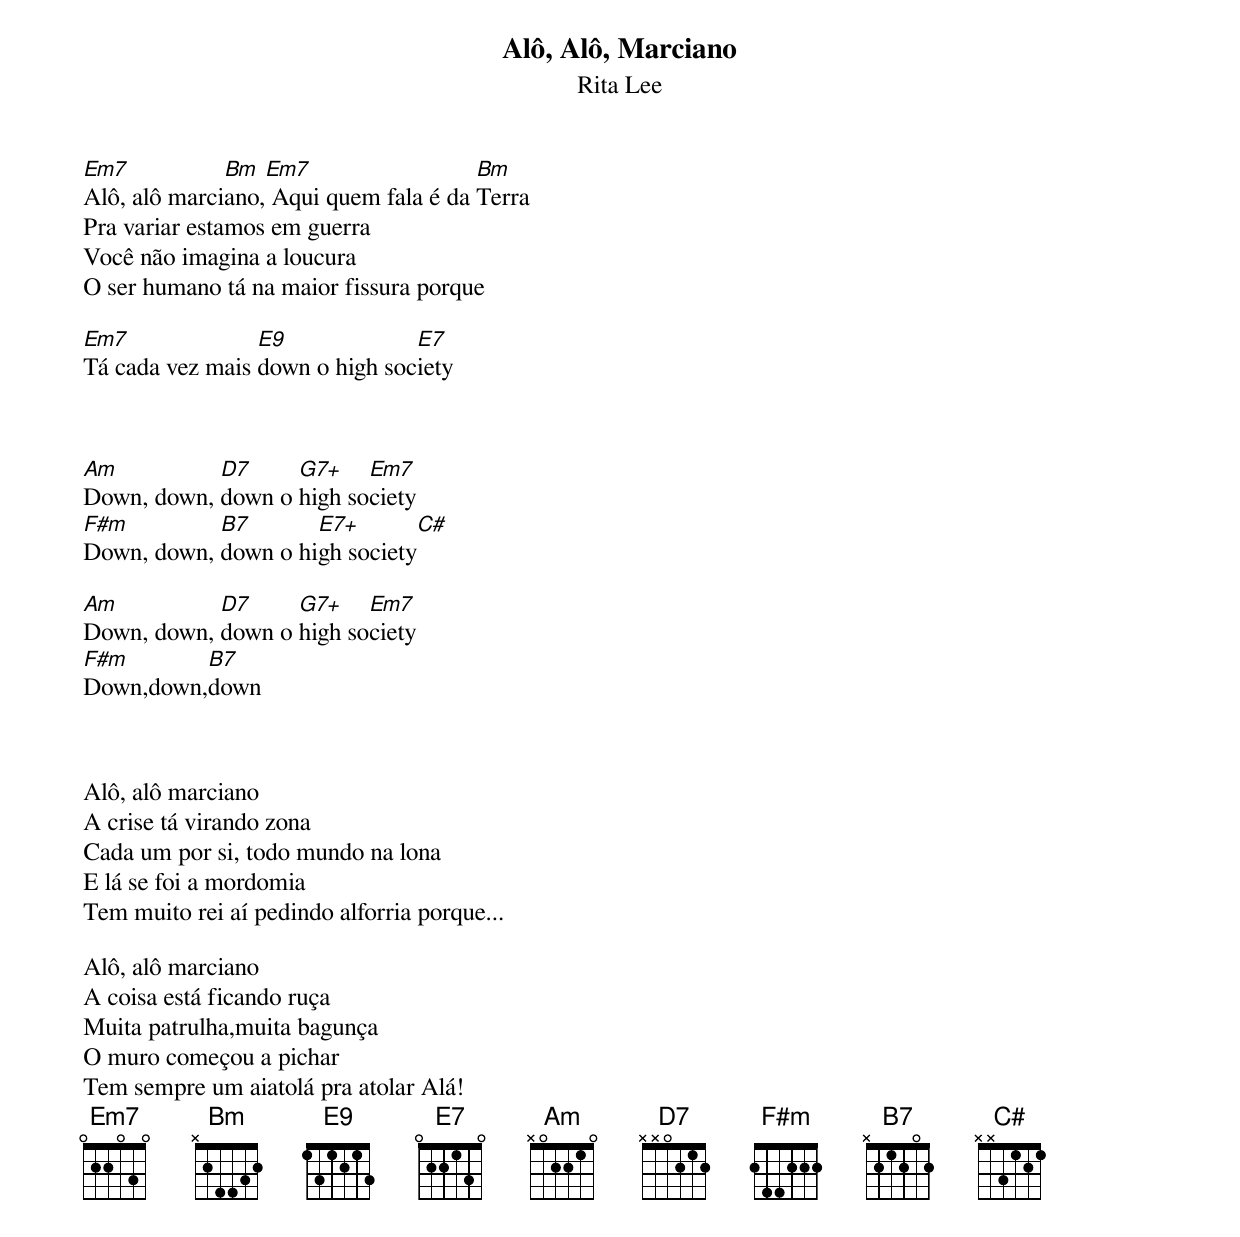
Alô, Alô, Marciano
Rita Lee

Em7           Bm  Em7                  Bm
Alô, alô marciano, Aqui quem fala é da Terra
Pra variar estamos em guerra
Você não imagina a loucura
O ser humano tá na maior fissura porque

Em7              E9             E7
Tá cada vez mais down o high society



Am          D7     G7+    Em7
Down, down, down o high society
F#m         B7       E7+       C#
Down, down, down o high society

Am          D7     G7+    Em7
Down, down, down o high society
F#m       B7
Down,down,down



Alô, alô marciano
A crise tá virando zona
Cada um por si, todo mundo na lona
E lá se foi a mordomia
Tem muito rei aí pedindo alforria porque...

Alô, alô marciano
A coisa está ficando ruça
Muita patrulha,muita bagunça
O muro começou a pichar
Tem sempre um aiatolá pra atolar Alá!
